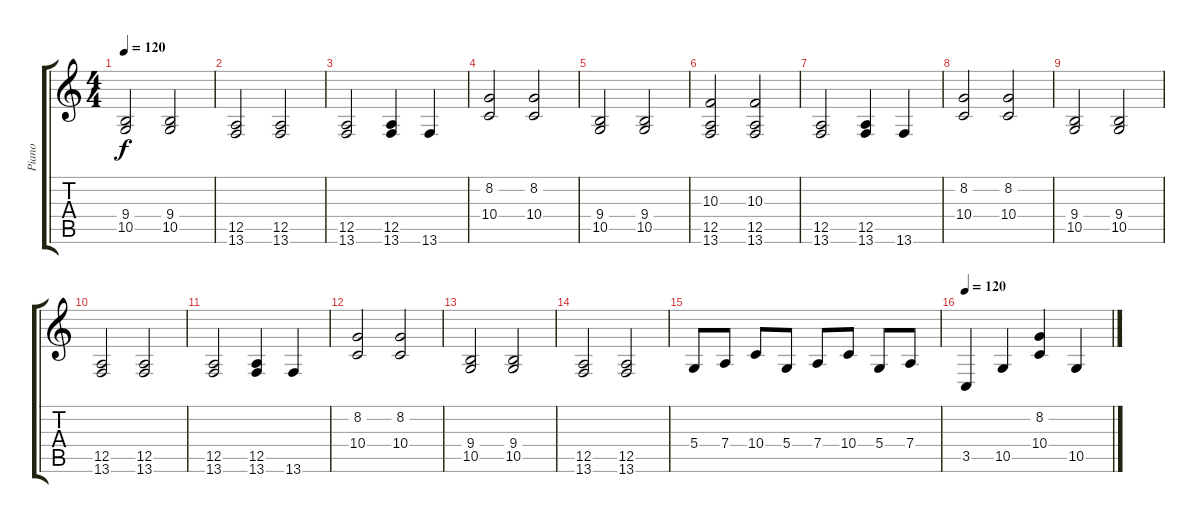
\track ("Piano" "Piano") {instrument brightacousticpiano bank 7}
\staff {score tabs}
\tuning (E4 B3 G3 D3 A2 E2) {hide}
\ts (4 4)
\tempo 120
\clef g2
\ks c
(9.4 10.5).2{dy f} (9.4 10.5).2 |
(12.5 13.6).2 (12.5 13.6).2 |
(12.5 13.6).2 (12.5 13.6).4 13.6.4 |
(8.2 10.4).2 (8.2 10.4).2 |
(9.4 10.5).2 (9.4 10.5).2 |
(10.3 12.5 13.6).2 (10.3 12.5 13.6).2 |
(12.5 13.6).2 (12.5 13.6).4 13.6.4 |
(8.2 10.4).2 (8.2 10.4).2 |
(9.4 10.5).2 (9.4 10.5).2 |
(12.5 13.6).2 (12.5 13.6).2 |
(12.5 13.6).2 (12.5 13.6).4 13.6.4 |
(8.2 10.4).2 (8.2 10.4).2 |
(9.4 10.5).2 (9.4 10.5).2 |
(12.5 13.6).2 (12.5 13.6).2 |
5.4.8 7.4.8 10.4.8 5.4.8 7.4.8 10.4.8 5.4.8 7.4.8 |
\tempo 120
3.5.4 10.5.4 (8.2 10.4).4 10.5.4
